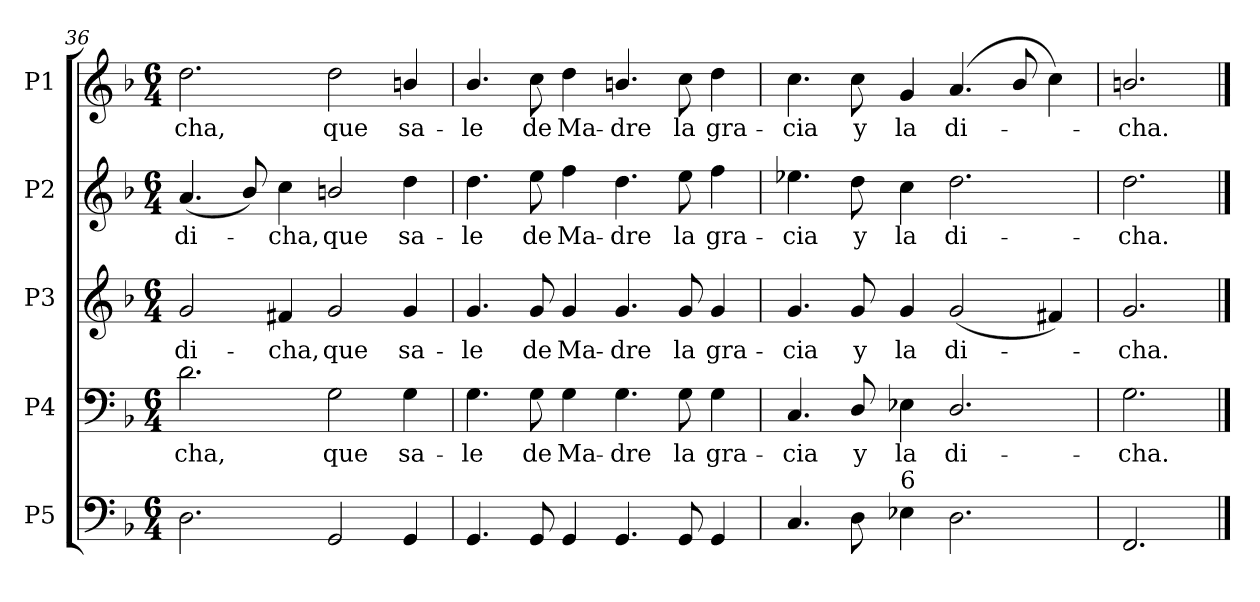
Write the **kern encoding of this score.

**kern	**kern	**text	**kern	**text	**kern	**text	**kern	**text
*part5	*part4	*part4	*part3	*part3	*part2	*part2	*part1	*part1
*staff5	*staff4	*staff4	*staff3	*staff3	*staff2	*staff2	*staff1	*staff1
*I"P5	*I"P4	*	*I"P3	*	*I"P2	*	*I"P1	*
!!LO:LB:g=z
*clefF4	*clefF4	*	*clefG2	*	*clefG2	*	*clefG2	*
*k[b-]	*k[b-]	*	*k[b-]	*	*k[b-]	*	*k[b-]	*
*F:	*F:	*	*F:	*	*F:	*	*F:	*
*M6/4	*M6/4	*	*M6/4	*	*M6/4	*	*M6/4	*
=36	=36	=36	=36	=36	=36	=36	=36	=36
!	!	!LO:LY:b:color=#000000	!	!	!	!	!	!
!	!	!	!	!LO:LY:b:color=#000000	!	!	!	!
!	!	!	!	!	!	!LO:LY:b:color=#000000	!	!
!	!	!	!	!	!	!	!	!LO:LY:b:color=#000000
2.Di\	2.di\	-cha,	2gi/	di-	(4.ai/	di-	2.ddi\	-cha,
.	.	.	.	.	8b-i/)	.	.	.
!	!	!	!	!LO:LY:b:color=#000000	!	!	!	!
!	!	!	!	!	!	!LO:LY:b:color=#000000	!	!
.	.	.	4f#Xi/	-cha,	4cci\	-cha,	.	.
!	!	!LO:LY:b:color=#000000	!	!	!	!	!	!
!	!	!	!	!LO:LY:b:color=#000000	!	!	!	!
!	!	!	!	!	!	!LO:LY:b:color=#000000	!	!
!	!	!	!	!	!	!	!	!LO:LY:b:color=#000000
2GGi/	2Gi\	que	2gi/	que	2bni/	que	2ddi\	que
!	!	!LO:LY:b:color=#000000	!	!	!	!	!	!
!	!	!	!	!LO:LY:b:color=#000000	!	!	!	!
!	!	!	!	!	!	!LO:LY:b:color=#000000	!	!
!	!	!	!	!	!	!	!	!LO:LY:b:color=#000000
4GGi/	4Gi\	sa-	4gi/	sa-	4ddi\	sa-	4bni/	sa-
=37	=37	=37	=37	=37	=37	=37	=37	=37
!	!	!LO:LY:b:color=#000000	!	!	!	!	!	!
!	!	!	!	!LO:LY:b:color=#000000	!	!	!	!
!	!	!	!	!	!	!LO:LY:b:color=#000000	!	!
!	!	!	!	!	!	!	!	!LO:LY:b:color=#000000
4.GGi/	4.Gi\	-le	4.gi/	-le	4.ddi\	-le	4.b-i/	-le
!	!	!LO:LY:b:color=#000000	!	!	!	!	!	!
!	!	!	!	!LO:LY:b:color=#000000	!	!	!	!
!	!	!	!	!	!	!LO:LY:b:color=#000000	!	!
!	!	!	!	!	!	!	!	!LO:LY:b:color=#000000
8GGi/	8Gi\	de	8gi/	de	8eei\	de	8cci\	de
!	!	!LO:LY:b:color=#000000	!	!	!	!	!	!
!	!	!	!	!LO:LY:b:color=#000000	!	!	!	!
!	!	!	!	!	!	!LO:LY:b:color=#000000	!	!
!	!	!	!	!	!	!	!	!LO:LY:b:color=#000000
4GGi/	4Gi\	Ma-	4gi/	Ma-	4ffi\	Ma-	4ddi\	Ma-
!	!	!LO:LY:b:color=#000000	!	!	!	!	!	!
!	!	!	!	!LO:LY:b:color=#000000	!	!	!	!
!	!	!	!	!	!	!LO:LY:b:color=#000000	!	!
!	!	!	!	!	!	!	!	!LO:LY:b:color=#000000
4.GGi/	4.Gi\	-dre	4.gi/	-dre	4.ddi\	-dre	4.bni/	-dre
!	!	!LO:LY:b:color=#000000	!	!	!	!	!	!
!	!	!	!	!LO:LY:b:color=#000000	!	!	!	!
!	!	!	!	!	!	!LO:LY:b:color=#000000	!	!
!	!	!	!	!	!	!	!	!LO:LY:b:color=#000000
8GGi/	8Gi\	la	8gi/	la	8eei\	la	8cci\	la
!	!	!LO:LY:b:color=#000000	!	!	!	!	!	!
!	!	!	!	!LO:LY:b:color=#000000	!	!	!	!
!	!	!	!	!	!	!LO:LY:b:color=#000000	!	!
!	!	!	!	!	!	!	!	!LO:LY:b:color=#000000
4GGi/	4Gi\	gra-	4gi/	gra-	4ffi\	gra-	4ddi\	gra-
=38	=38	=38	=38	=38	=38	=38	=38	=38
!	!	!LO:LY:b:color=#000000	!	!	!	!	!	!
!	!	!	!	!LO:LY:b:color=#000000	!	!	!	!
!	!	!	!	!	!	!LO:LY:b:color=#000000	!	!
!	!	!	!	!	!	!	!	!LO:LY:b:color=#000000
4.Ci/	4.Ci/	-cia	4.gi/	-cia	4.ee-Xi\	-cia	4.cci\	-cia
!	!	!LO:LY:b:color=#000000	!	!	!	!	!	!
!	!	!	!	!LO:LY:b:color=#000000	!	!	!	!
!	!	!	!	!	!	!LO:LY:b:color=#000000	!	!
!	!	!	!	!	!	!	!	!LO:LY:b:color=#000000
8Di\	8Di/	y	8gi/	y	8ddi\	y	8cci\	y
!	!	!LO:LY:b:color=#000000	!	!	!	!	!	!
!	!	!	!	!LO:LY:b:color=#000000	!	!	!	!
!	!	!	!	!	!	!LO:LY:b:color=#000000	!	!
!LO:TX:a:t=6	!	!	!	!	!	!	!	!
!	!	!	!	!	!	!	!	!LO:LY:b:color=#000000
4E-Xi\	4E-Xi\	la	4gi/	la	4cci\	la	4gi/	la
!	!	!LO:LY:b:color=#000000	!	!	!	!	!	!
!	!	!	!	!LO:LY:b:color=#000000	!	!	!	!
!	!	!	!	!	!	!LO:LY:b:color=#000000	!	!
!	!	!	!	!	!	!	!	!LO:LY:b:color=#000000
2.Di\	2.Di/	di-	(2gi/	di-	2.ddi\	di-	(4.ai/	di-
.	.	.	.	.	.	.	8b-i/	.
.	.	.	4f#Xi/)	.	.	.	4cci\)	.
=39	=39	=39	=39	=39	=39	=39	=39	=39
!	!	!LO:LY:b:color=#000000	!	!	!	!	!	!
!	!	!	!	!LO:LY:b:color=#000000	!	!	!	!
!	!	!	!	!	!	!LO:LY:b:color=#000000	!	!
!	!	!	!	!	!	!	!	!LO:LY:b:color=#000000
2.FFi/	2.Gi\	-cha.	2.gi/	-cha.	2.ddi\	-cha.	2.bni/	-cha.
==	==	==	==	==	==	==	==	==
*-	*-	*-	*-	*-	*-	*-	*-	*-
